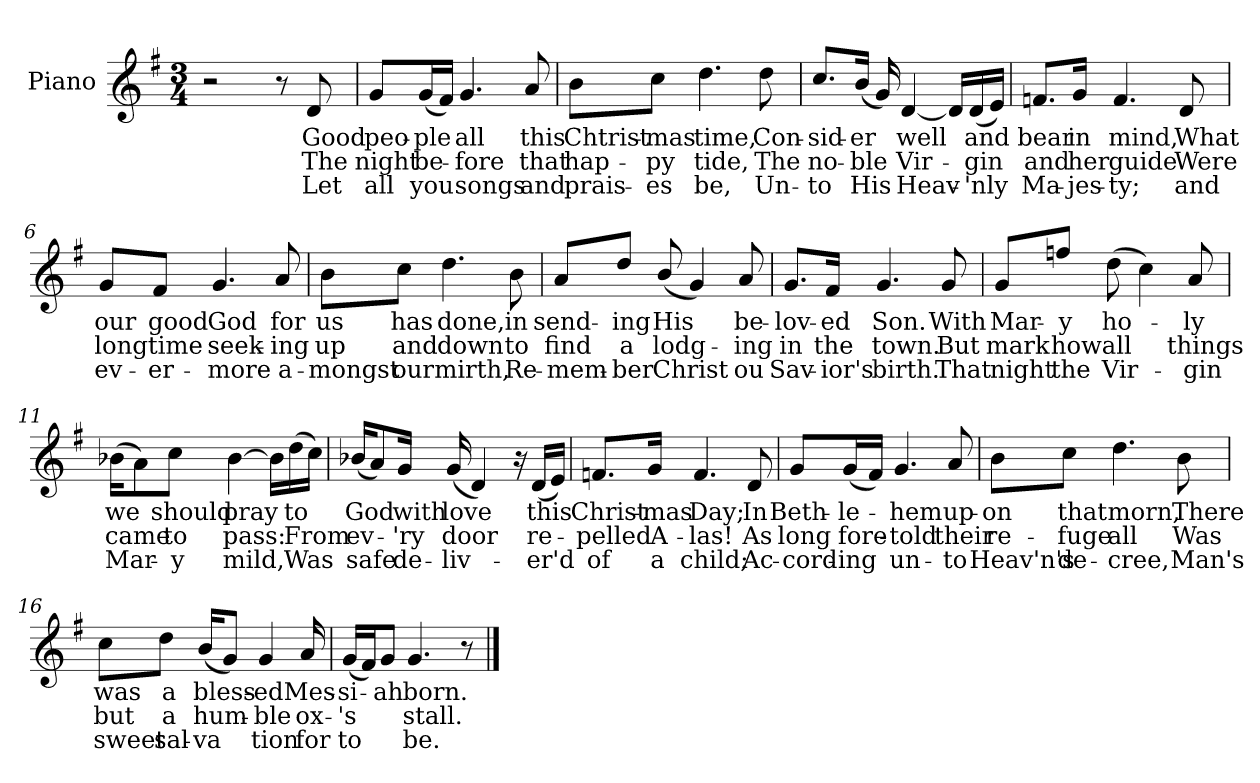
**kern	**text	**text	**text
*part1	*part1	*part1	*part1
*staff1	*staff1	*staff1	*staff1
*I"Piano	*	*	*
*I'Pno.	*	*	*
*clefG2	*	*	*
*k[f#]	*	*	*
*G:	*	*	*
*M3/4	*	*	*
=1	=1	=1	=1
2r	.	.	.
8r	.	.	.
8d/	Good	The	Let
=2	=2	=2	=2
8g/L	peo-	night	all
(16g/L	-ple	be-	you
16f#/JJ)	.	.	.
4.g/	all	-fore	songs
8a/	this	that	and
=3	=3	=3	=3
8b\L	Chtrist-	hap-	prais-
8cc\J	-mas	-py	-es
4.dd\	time,	tide,	be,
8dd\	Con-	The	Un-
!!LO:LB:g=z
=4	=4	=4	=4
8.cc/L	-sid-	no-	-to
(16b/Jk	-er	-ble	His
16g/)	.	.	.
[4d/	well	Vir-	Heav-
16d/LL]	.	.	.
(16d/	and	-gin	-'nly
16e/JJ)	.	.	.
=5	=5	=5	=5
8.fn/L	bear	and	Ma-
16g/Jk	in	her	-jes-
4.f/	mind,	guide	-ty;
8d/	What	Were	and
=6	=6	=6	=6
8g/L	our	long	ev-
8f#/J	good	time	-er-
4.g/	God	seek-	-more
8a/	for	-ing	a-
!!LO:LB:g=z
=7	=7	=7	=7
8b\L	us	up	-mongst
8cc\J	has	and	our
4.dd\	done,	down	mirth,
8b\	in	to	Re-
=8	=8	=8	=8
8a/L	send-	find	-mem-
8dd/J	-ing	a	-ber
(8b/	His	lodg-	Christ
4g/)	.	.	.
8a/	be-	-ing	ou
=9	=9	=9	=9
8.g/L	-lov-	in	Sav-
16f#/Jk	-ed	the	-ior's
4.g/	Son.	town.	birth.
8g/	With	But	That
!!LO:LB:g=z
=10	=10	=10	=10
8g/L	Mar-	mark	night
8ffn/J	-y	how	the
(8dd\	ho-	all	Vir-
4cc\)	.	.	.
8a/	-ly	things	-gin
=11	=11	=11	=11
(16b-X\KL	we	came	Mar-
8a\)	.	.	.
8cc\J	should	to	-y
[4b-\	pray	pass:	mild,
16b-\LL]	.	.	.
(16dd\	to	From	Was
16cc\JJ)	.	.	.
!!LO:LB:g=z
=12	=12	=12	=12
(16b-X/KL	God	ev-	safe
8a/)	.	.	.
16g/Jk	with	-'ry	de-
(16g/	love	door	-liv-
4d/)	.	.	.
16r	.	.	.
(16d/LL	this	re-	-er'd
16e/JJ)	.	.	.
=13	=13	=13	=13
8.fn/L	Christ-	-pelled	of
16g/Jk	-mas	A-	a
4.f/	Day;	-las!	child;
8d/	In	As	Ac-
=14	=14	=14	=14
8g/L	Beth-	long	-cord-
(16g/L	-le-	fore-	-ing
16f#/JJ)	.	.	.
4.g/	-hem	-told	un-
8a/	up-	their	-to
!!LO:LB:g=z
=15	=15	=15	=15
8b\L	-on	re-	Heav'n's
8cc\J	that	-fuge	de-
4.dd\	morn,	all	-cree,
8b\	There	Was	Man's
=16	=16	=16	=16
8cc\L	was	but	sweet
8dd\J	a	a	sal-
(16b/KL	bless-	hum-	-va
8g/J)	.	.	.
4g/	-ed	-ble	tion
16a/	Mes-	ox-	for
=17	=17	=17	=17
(16g/LL	-si-	-'s	to
16f#/J)	.	.	.
8g/J	-ah	.	.
4.g/	born.	stall.	be.
8r	.	.	.
==	==	==	==
*-	*-	*-	*-
